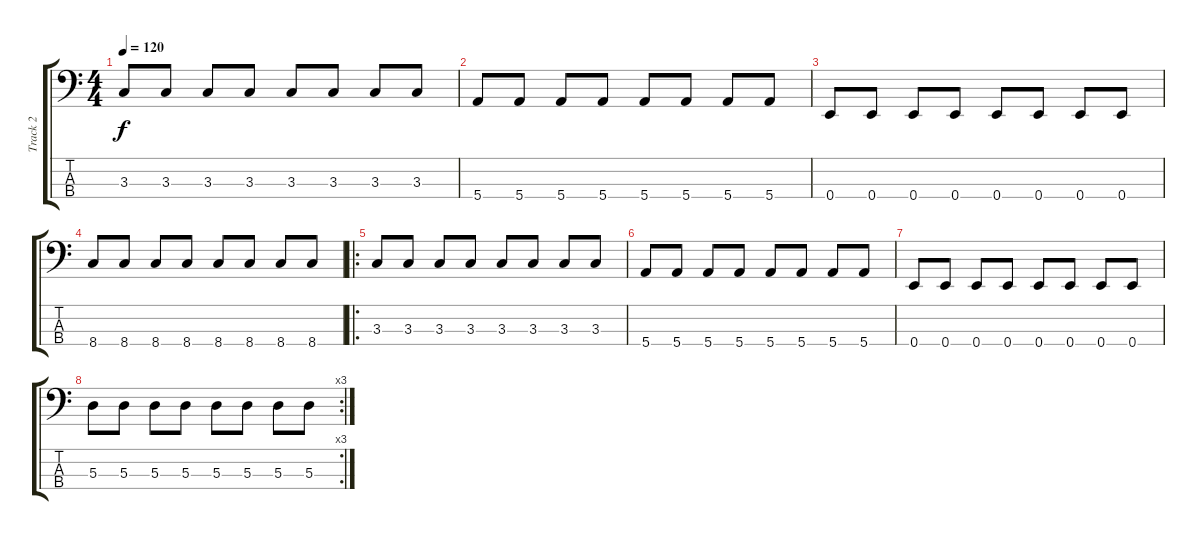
\track ("Track 2" "Track 2") {instrument electricbassfinger}
\staff {score tabs}
\tuning (G2 D2 A1 E1) {hide}
\ts (4 4)
\tempo 120
\clef f4
\ks c
3.3.8{dy f} 3.3.8 3.3.8 3.3.8 3.3.8 3.3.8 3.3.8 3.3.8 |
5.4.8 5.4.8 5.4.8 5.4.8 5.4.8 5.4.8 5.4.8 5.4.8 |
0.4.8 0.4.8 0.4.8 0.4.8 0.4.8 0.4.8 0.4.8 0.4.8 |
8.4.8 8.4.8 8.4.8 8.4.8 8.4.8 8.4.8 8.4.8 8.4.8 |
\ro
3.3.8 3.3.8 3.3.8 3.3.8 3.3.8 3.3.8 3.3.8 3.3.8 |
5.4.8 5.4.8 5.4.8 5.4.8 5.4.8 5.4.8 5.4.8 5.4.8 |
0.4.8 0.4.8 0.4.8 0.4.8 0.4.8 0.4.8 0.4.8 0.4.8 |
\rc 3
5.3.8 5.3.8 5.3.8 5.3.8 5.3.8 5.3.8 5.3.8 5.3.8
